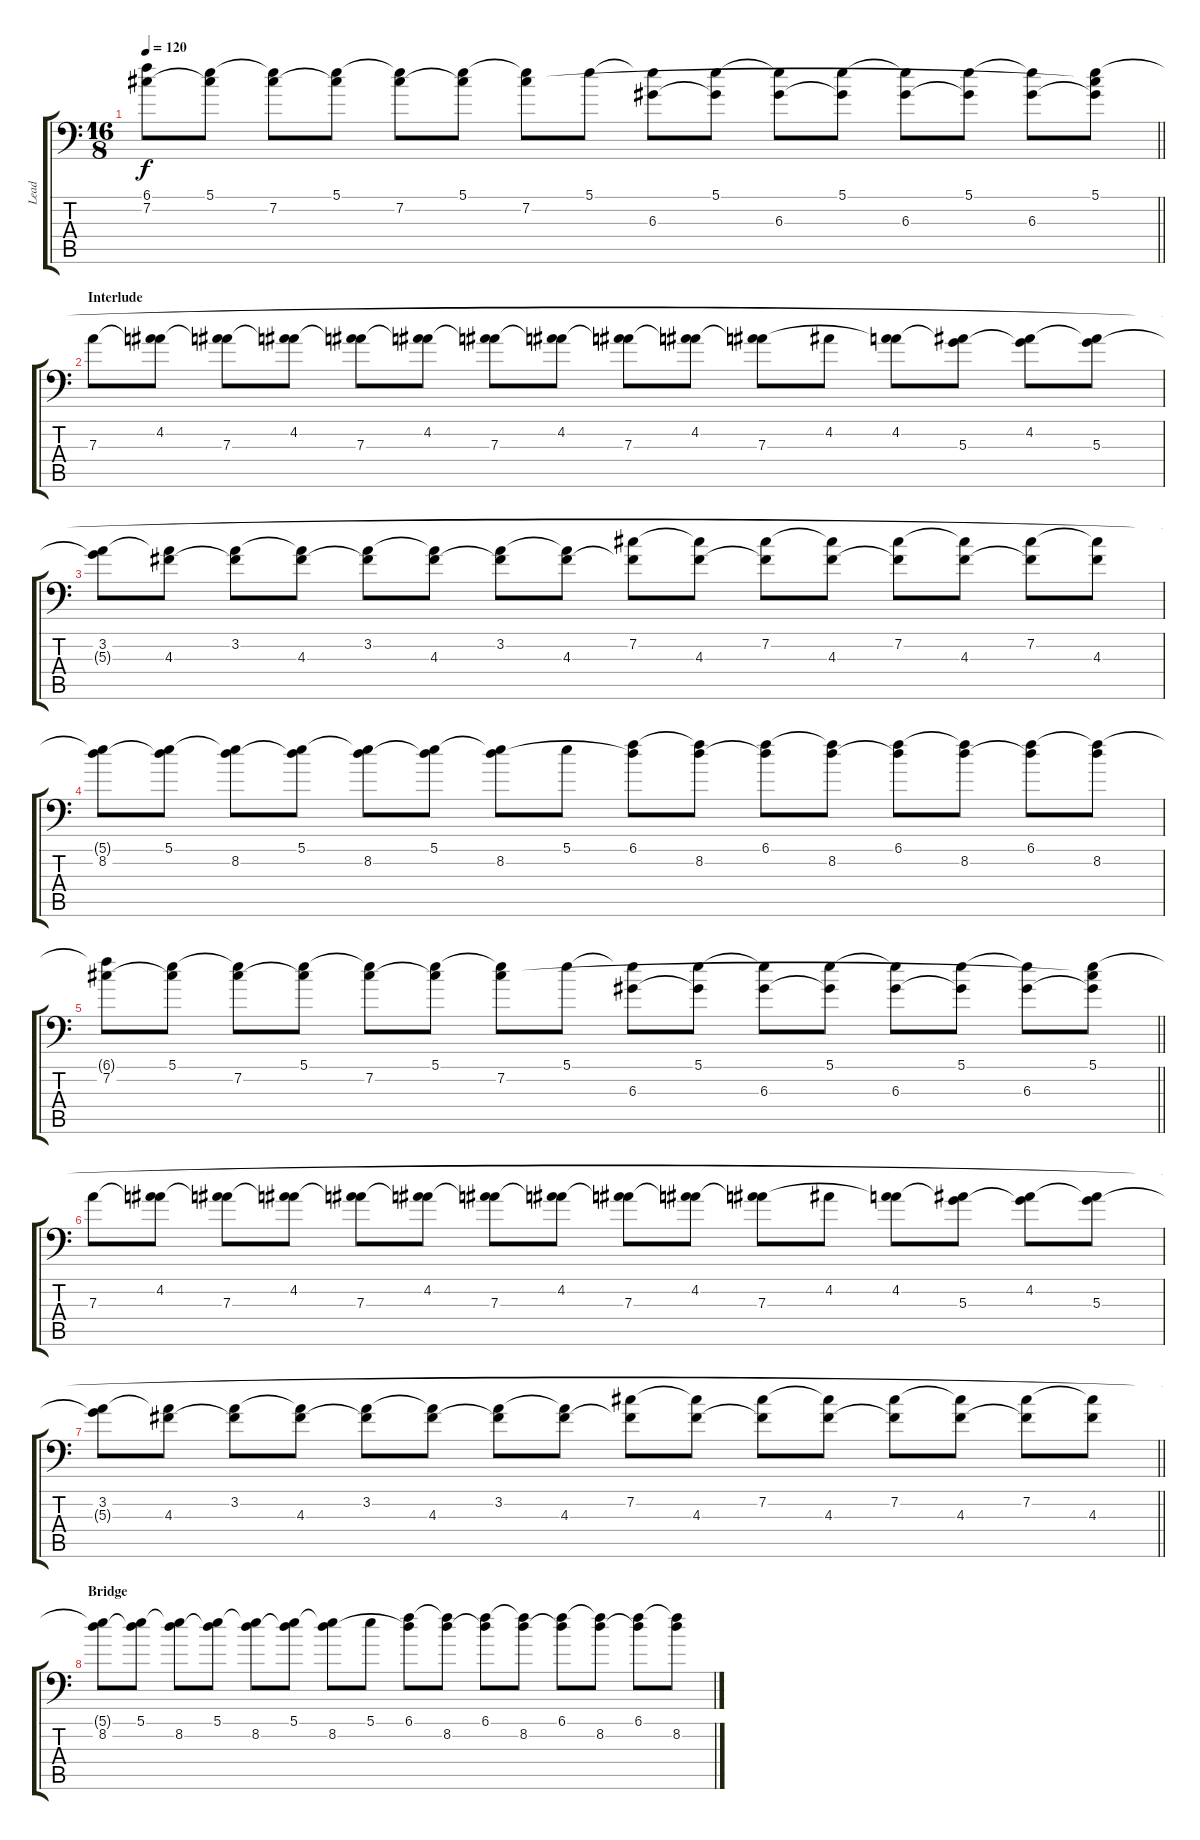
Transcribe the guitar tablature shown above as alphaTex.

\track ("Lead" "Lead") {instrument distortionguitar}
\staff {score tabs}
\tuning (B3 Gb3 D3 A2 E2 A1) {hide}
\ts (16 8)
\tempo 120
\clef f4
\barLineRight lightlight
\ks c
(6.1{t} 7.2).8{dy f} (5.1 7.2{t}).8 (5.1{t} 7.2).8 (5.1 7.2{t}).8 (5.1{t} 7.2).8 (5.1 7.2{t}).8 (5.1{t} 7.2).8 5.1.8 (5.1{t} 6.3).8 (5.1 6.3{t}).8 (5.1{t} 6.3).8 (5.1 6.3{t}).8 (5.1{t} 6.3).8 (5.1 6.3{t}).8 (5.1{t} 6.3).8 (5.1 7.2{t} 6.3{t}).8 |
\section ("" "Interlude")
7.3.8 (4.2 7.3{t}).8 (4.2{t} 7.3).8 (4.2 7.3{t}).8 (4.2{t} 7.3).8 (4.2 7.3{t}).8 (4.2{t} 7.3).8 (4.2 7.3{t}).8 (4.2{t} 7.3).8 (4.2 7.3{t}).8 (4.2{t} 7.3).8 4.2.8 (4.2 7.3{t}).8 (4.2{t} 5.3).8 (4.2 5.3{t}).8 (4.2{t} 5.3).8 |
(3.2 5.3{t}).8 (3.2{t} 4.3).8 (3.2 4.3{t}).8 (3.2{t} 4.3).8 (3.2 4.3{t}).8 (3.2{t} 4.3).8 (3.2 4.3{t}).8 (3.2{t} 4.3).8 (7.2 4.3{t}).8 (7.2{t} 4.3).8 (7.2 4.3{t}).8 (7.2{t} 4.3).8 (7.2 4.3{t}).8 (7.2{t} 4.3).8 (7.2 4.3{t}).8 (7.2{t} 4.3).8 |
(5.1{t} 8.2).8 (5.1 8.2{t}).8 (5.1{t} 8.2).8 (5.1 8.2{t}).8 (5.1{t} 8.2).8 (5.1 8.2{t}).8 (5.1{t} 8.2).8 5.1.8 (6.1 8.2{t}).8 (6.1{t} 8.2).8 (6.1 8.2{t}).8 (6.1{t} 8.2).8 (6.1 8.2{t}).8 (6.1{t} 8.2).8 (6.1 8.2{t}).8 (6.1{t} 8.2).8 |
\barLineRight lightlight
(6.1{t} 7.2).8 (5.1 7.2{t}).8 (5.1{t} 7.2).8 (5.1 7.2{t}).8 (5.1{t} 7.2).8 (5.1 7.2{t}).8 (5.1{t} 7.2).8 5.1.8 (5.1{t} 6.3).8 (5.1 6.3{t}).8 (5.1{t} 6.3).8 (5.1 6.3{t}).8 (5.1{t} 6.3).8 (5.1 6.3{t}).8 (5.1{t} 6.3).8 (5.1 7.2{t} 6.3{t}).8 |
7.3.8 (4.2 7.3{t}).8 (4.2{t} 7.3).8 (4.2 7.3{t}).8 (4.2{t} 7.3).8 (4.2 7.3{t}).8 (4.2{t} 7.3).8 (4.2 7.3{t}).8 (4.2{t} 7.3).8 (4.2 7.3{t}).8 (4.2{t} 7.3).8 4.2.8 (4.2 7.3{t}).8 (4.2{t} 5.3).8 (4.2 5.3{t}).8 (4.2{t} 5.3).8 |
\barLineRight lightlight
(3.2 5.3{t}).8 (3.2{t} 4.3).8 (3.2 4.3{t}).8 (3.2{t} 4.3).8 (3.2 4.3{t}).8 (3.2{t} 4.3).8 (3.2 4.3{t}).8 (3.2{t} 4.3).8 (7.2 4.3{t}).8 (7.2{t} 4.3).8 (7.2 4.3{t}).8 (7.2{t} 4.3).8 (7.2 4.3{t}).8 (7.2{t} 4.3).8 (7.2 4.3{t}).8 (7.2{t} 4.3).8 |
\section ("" "Bridge")
(5.1{t} 8.2).8 (5.1 8.2{t}).8 (5.1{t} 8.2).8 (5.1 8.2{t}).8 (5.1{t} 8.2).8 (5.1 8.2{t}).8 (5.1{t} 8.2).8 5.1.8 (6.1 8.2{t}).8 (6.1{t} 8.2).8 (6.1 8.2{t}).8 (6.1{t} 8.2).8 (6.1 8.2{t}).8 (6.1{t} 8.2).8 (6.1 8.2{t}).8 (6.1{t} 8.2).8
